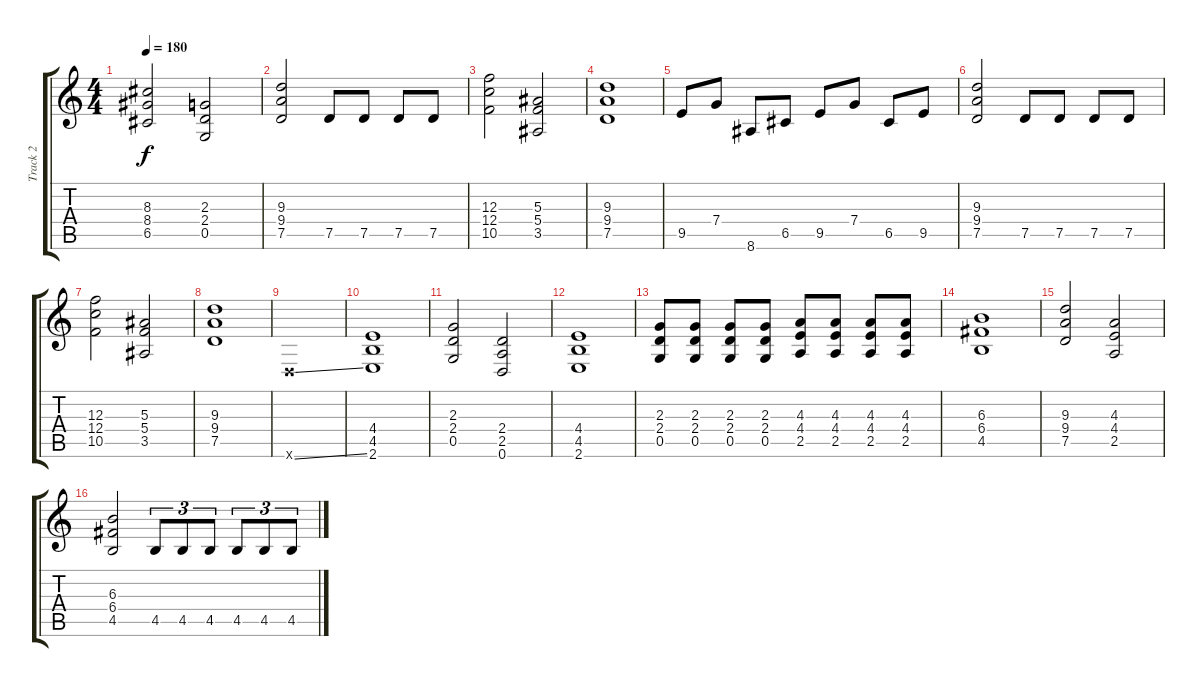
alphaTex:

\track ("Track 2" "Track 2") {instrument overdrivenguitar}
\staff {score tabs}
\tuning (D4 A3 F3 C3 G2 D2) {hide}
\ts (4 4)
\tempo 180
\clef g2
\ks c
(8.3 8.4 6.5).2{dy f} (2.3 2.4 0.5).2 |
(9.3 9.4 7.5).2 7.5.8 7.5.8 7.5.8 7.5.8 |
(12.3 12.4 10.5).2 (5.3 5.4 3.5).2 |
(9.3 9.4 7.5).1 |
9.5.8 7.4.8 8.6.8 6.5.8 9.5.8 7.4.8 6.5.8 9.5.8 |
(9.3 9.4 7.5).2 7.5.8 7.5.8 7.5.8 7.5.8 |
(12.3 12.4 10.5).2 (5.3 5.4 3.5).2 |
(9.3 9.4 7.5).1 |
0.6{ss x}.1 |
(4.4 4.5 2.6).1 |
(2.3 2.4 0.5).2 (2.4 2.5 0.6).2 |
(4.4 4.5 2.6).1 |
(2.3 2.4 0.5).8 (2.3 2.4 0.5).8 (2.3 2.4 0.5).8 (2.3 2.4 0.5).8 (4.3 4.4 2.5).8 (4.3 4.4 2.5).8 (4.3 4.4 2.5).8 (4.3 4.4 2.5).8 |
(6.3 6.4 4.5).1 |
(9.3 9.4 7.5).2 (4.3 4.4 2.5).2 |
(6.3 6.4 4.5).2 4.5.8{tu (3 2)} 4.5.8{tu (3 2)} 4.5.8{tu (3 2)} 4.5.8{tu (3 2)} 4.5.8{tu (3 2)} 4.5.8{tu (3 2)}
